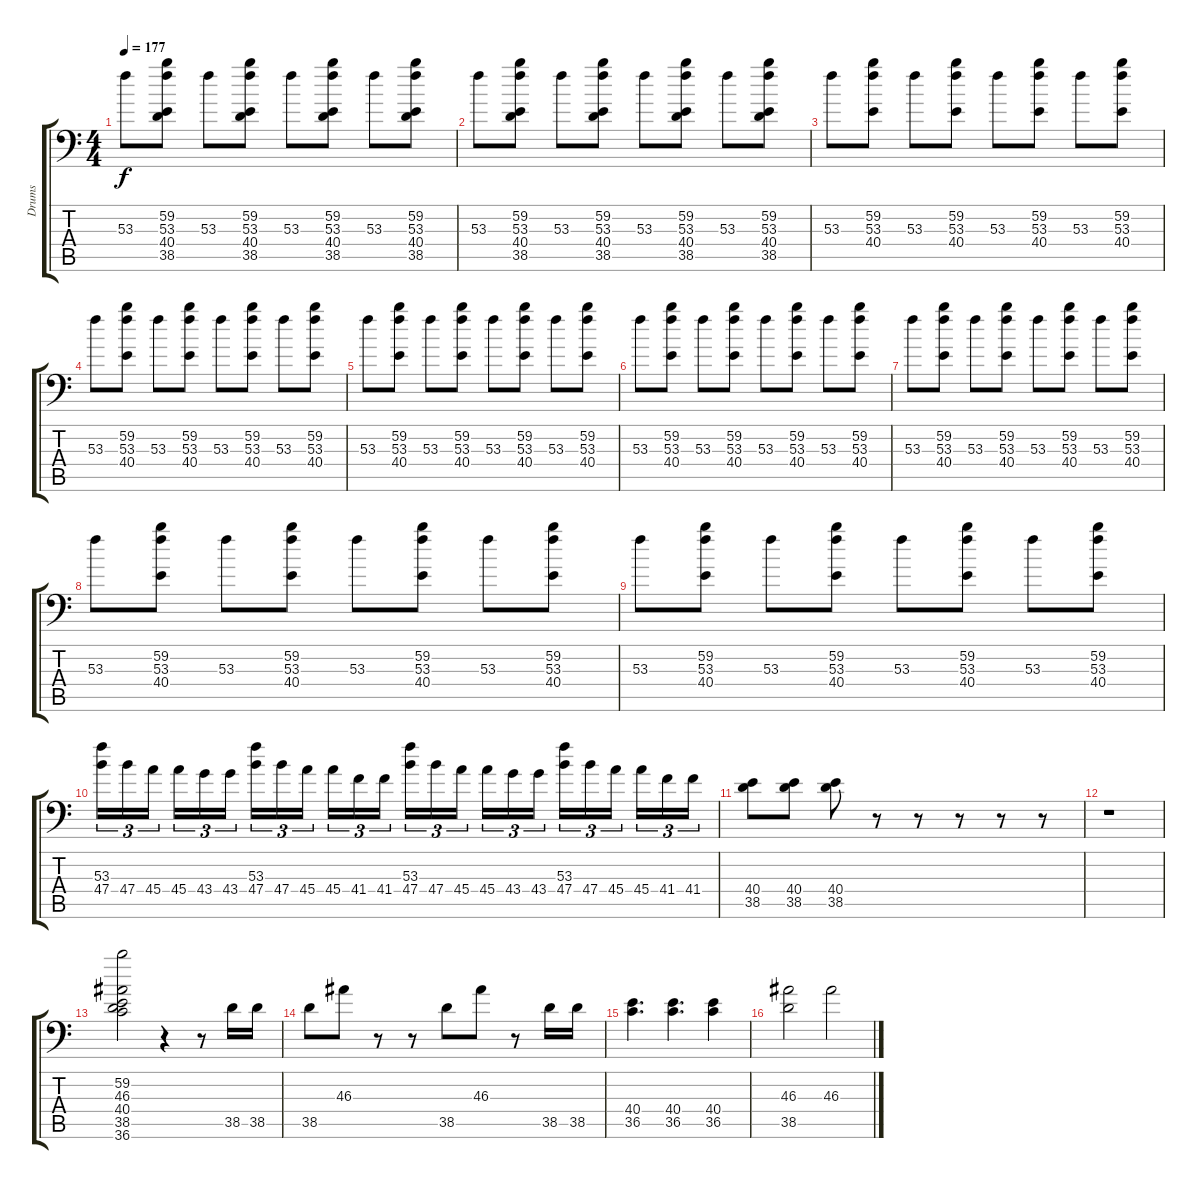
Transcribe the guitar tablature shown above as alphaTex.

\track ("Drums" "Drums") {instrument acousticgrandpiano}
\staff {score tabs}
\tuning (C-1 C-1 C-1 C-1 C-1 C-1) {hide}
\ts (4 4)
\tempo 177
\clef f4
\ks c
53.3.8{dy f} (59.2 53.3 40.4 38.5).8 53.3.8 (59.2 53.3 40.4 38.5).8 53.3.8 (59.2 53.3 40.4 38.5).8 53.3.8 (59.2 53.3 40.4 38.5).8 |
53.3.8 (59.2 53.3 40.4 38.5).8 53.3.8 (59.2 53.3 40.4 38.5).8 53.3.8 (59.2 53.3 40.4 38.5).8 53.3.8 (59.2 53.3 40.4 38.5).8 |
53.3.8 (59.2 53.3 40.4).8 53.3.8 (59.2 53.3 40.4).8 53.3.8 (59.2 53.3 40.4).8 53.3.8 (59.2 53.3 40.4).8 |
53.3.8 (59.2 53.3 40.4).8 53.3.8 (59.2 53.3 40.4).8 53.3.8 (59.2 53.3 40.4).8 53.3.8 (59.2 53.3 40.4).8 |
53.3.8 (59.2 53.3 40.4).8 53.3.8 (59.2 53.3 40.4).8 53.3.8 (59.2 53.3 40.4).8 53.3.8 (59.2 53.3 40.4).8 |
53.3.8 (59.2 53.3 40.4).8 53.3.8 (59.2 53.3 40.4).8 53.3.8 (59.2 53.3 40.4).8 53.3.8 (59.2 53.3 40.4).8 |
53.3.8 (59.2 53.3 40.4).8 53.3.8 (59.2 53.3 40.4).8 53.3.8 (59.2 53.3 40.4).8 53.3.8 (59.2 53.3 40.4).8 |
53.3.8 (59.2 53.3 40.4).8 53.3.8 (59.2 53.3 40.4).8 53.3.8 (59.2 53.3 40.4).8 53.3.8 (59.2 53.3 40.4).8 |
53.3.8 (59.2 53.3 40.4).8 53.3.8 (59.2 53.3 40.4).8 53.3.8 (59.2 53.3 40.4).8 53.3.8 (59.2 53.3 40.4).8 |
(53.3 47.4).16{tu (3 2)} 47.4.16{tu (3 2)} 45.4.16{tu (3 2)} 45.4.16{tu (3 2)} 43.4.16{tu (3 2)} 43.4.16{tu (3 2)} (53.3 47.4).16{tu (3 2)} 47.4.16{tu (3 2)} 45.4.16{tu (3 2)} 45.4.16{tu (3 2)} 41.4.16{tu (3 2)} 41.4.16{tu (3 2)} (53.3 47.4).16{tu (3 2)} 47.4.16{tu (3 2)} 45.4.16{tu (3 2)} 45.4.16{tu (3 2)} 43.4.16{tu (3 2)} 43.4.16{tu (3 2)} (53.3 47.4).16{tu (3 2)} 47.4.16{tu (3 2)} 45.4.16{tu (3 2)} 45.4.16{tu (3 2)} 41.4.16{tu (3 2)} 41.4.16{tu (3 2)} |
(40.4 38.5).8 (40.4 38.5).8 (40.4 38.5).8 r.8 r.8 r.8 r.8 r.8 |
r.1 |
(59.2 46.3 40.4 38.5 36.6).2 r.4 r.8 38.5.16 38.5.16 |
38.5.8 46.3.8 r.8 r.8 38.5.8 46.3.8 r.8 38.5.16 38.5.16 |
(40.4 36.5).4{d} (40.4 36.5).4{d} (40.4 36.5).4 |
(46.3 38.5).2 46.3.2
